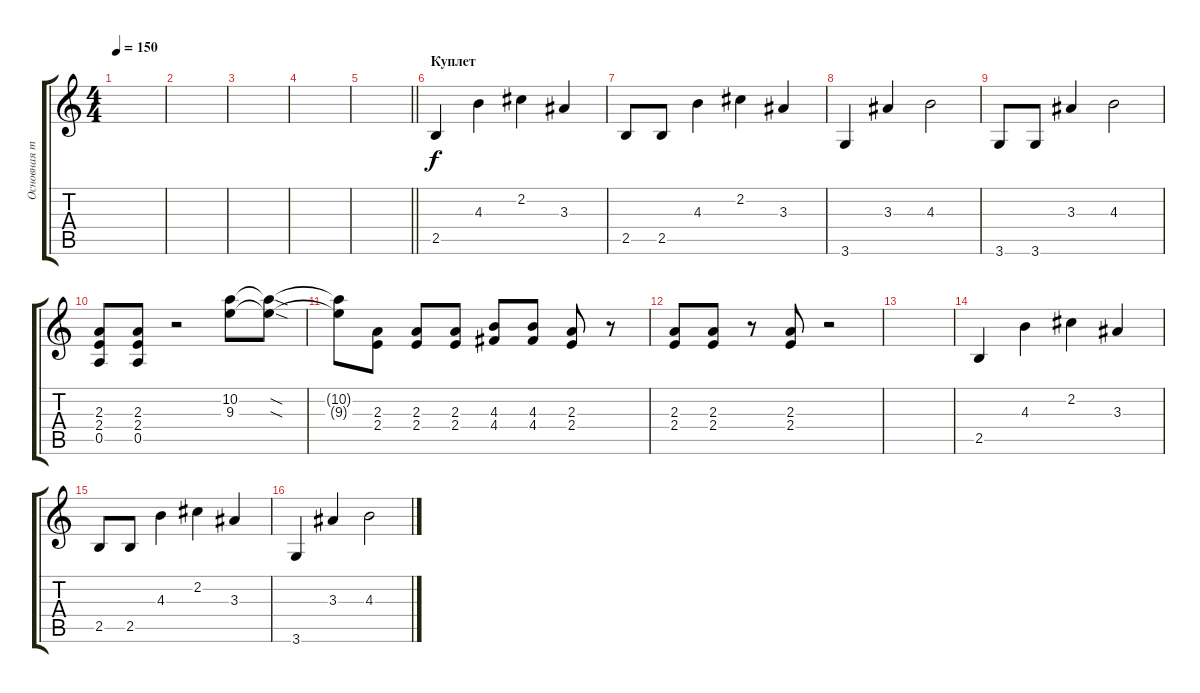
\track ("Основная тема" "Основная т") {instrument overdrivenguitar}
\staff {score tabs}
\tuning (E4 B3 G3 D3 A2 E2) {hide}
\ts (4 4)
\tempo 150
\clef g2
\ks c
|
|
|
|
\barLineRight lightlight
|
\section ("" "Куплет")
2.5.4 4.3.4 2.2.4 3.3.4 |
2.5.8 2.5.8 4.3.4 2.2.4 3.3.4 |
3.6.4 3.3.4 4.3.2 |
3.6.8 3.6.8 3.3.4 4.3.2 |
(2.3 2.4 0.5).8 (2.3 2.4 0.5).8 r.2 (10.2 9.3).8 (10.2{sod t} 9.3{sod t}).8 |
(10.2{t} 9.3{t}).8 (2.3 2.4).8 (2.3 2.4).8 (2.3 2.4).8 (4.3 4.4).8 (4.3 4.4).8 (2.3 2.4).8 r.8 |
(2.3 2.4).8 (2.3 2.4).8 r.8 (2.3 2.4).8 r.2 |
|
2.5.4 4.3.4 2.2.4 3.3.4 |
2.5.8 2.5.8 4.3.4 2.2.4 3.3.4 |
3.6.4 3.3.4 4.3.2
